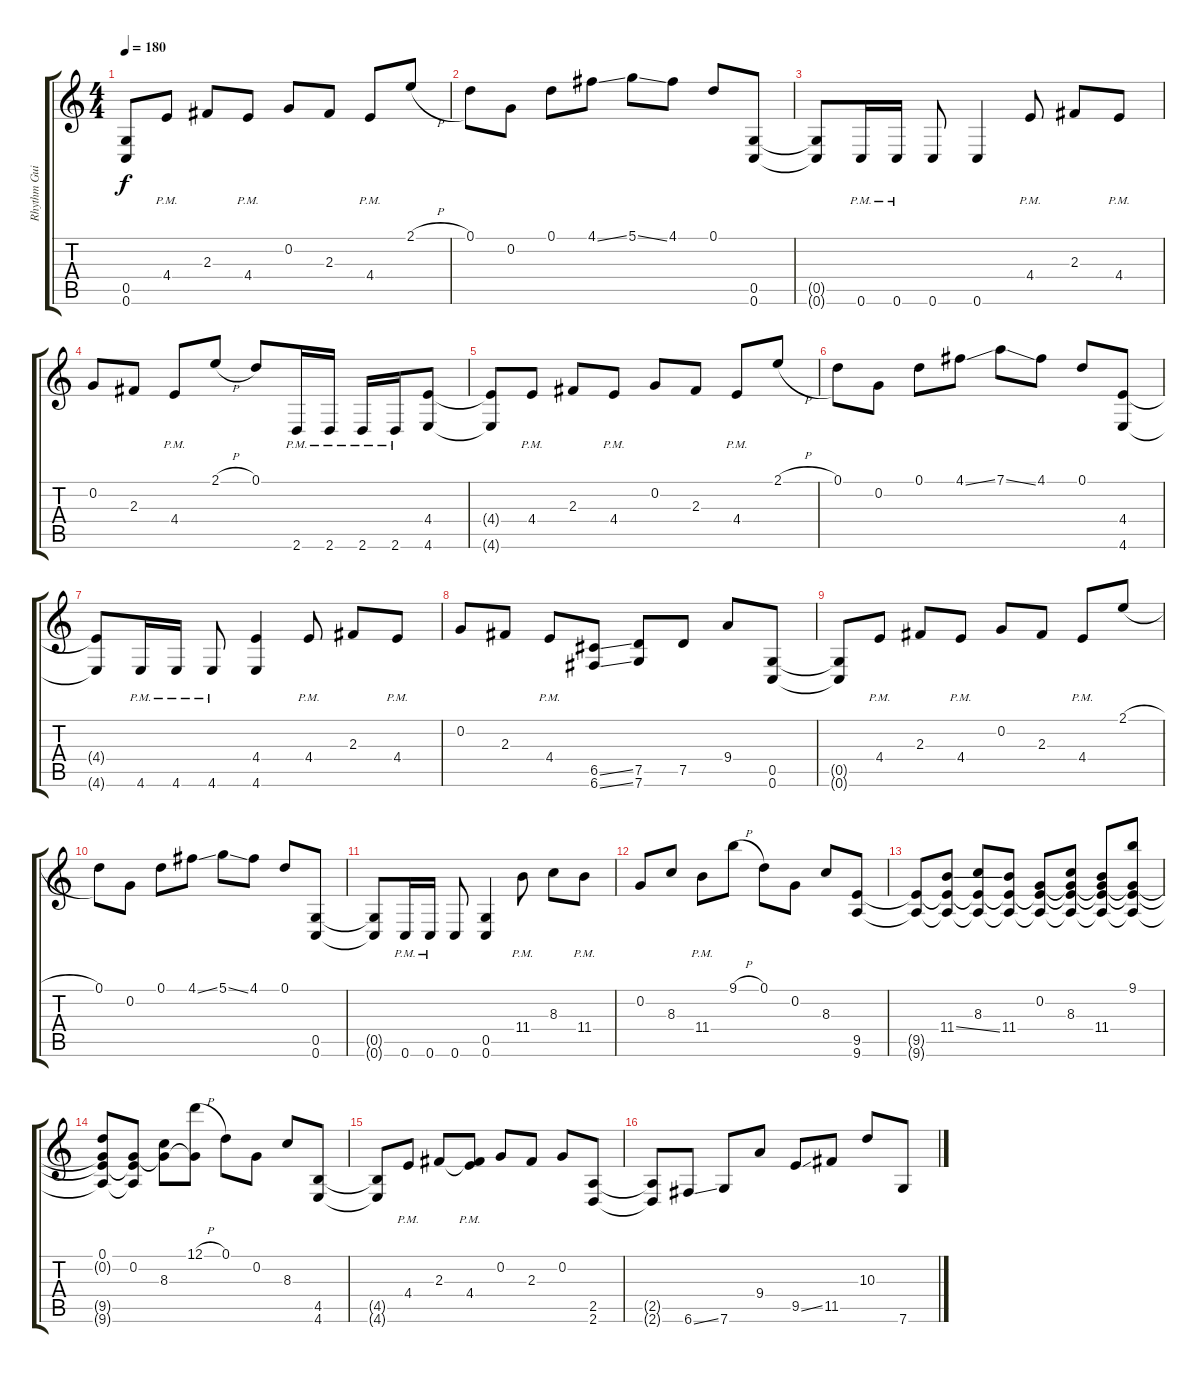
\track ("Rhythm Guitar" "Rhythm Gui") {instrument overdrivenguitar}
\staff {score tabs}
\tuning (D4 G3 E3 C3 G2 C2) {hide}
\ts (4 4)
\tempo 180
\clef g2
\ks c
(0.5{t} 0.6{t}).8{dy f} 4.4{pm}.8 2.3.8 4.4{pm}.8 0.2.8 2.3.8 4.4{pm}.8 2.1{h}.8 |
0.1.8 0.2.8 0.1.8 4.1{ss}.8 5.1{ss}.8 4.1.8 0.1.8 (0.5 0.6).8 |
(0.5{t} 0.6{t}).8 0.6{pm}.16 0.6{pm}.16 0.6.8 0.6.4 4.4{pm}.8 2.3.8 4.4{pm}.8 |
0.2.8 2.3.8 4.4{pm}.8 2.1{h}.8 0.1.8 2.6{pm}.16 2.6{pm}.16 2.6{pm}.16 2.6{pm}.16 (4.4 4.6).8 |
(4.4{t} 4.6{t}).8 4.4{pm}.8 2.3.8 4.4{pm}.8 0.2.8 2.3.8 4.4{pm}.8 2.1{h}.8 |
0.1.8 0.2.8 0.1.8 4.1{ss}.8 7.1{ss}.8 4.1.8 0.1.8 (4.4 4.6).8 |
(4.4{t} 4.6{t}).8 4.6{pm}.16 4.6{pm}.16 4.6{pm}.8 (4.4 4.6).4 4.4{pm}.8 2.3.8 4.4{pm}.8 |
0.2.8 2.3.8 4.4{pm}.8 (6.5{ss} 6.6{ss}).8 (7.5 7.6).8 7.5.8 9.4.8 (0.5 0.6).8 |
(0.5{t} 0.6{t}).8 4.4{pm}.8 2.3.8 4.4{pm}.8 0.2.8 2.3.8 4.4{pm}.8 2.1{h}.8 |
0.1.8 0.2.8 0.1.8 4.1{ss}.8 5.1{ss}.8 4.1.8 0.1.8 (0.5 0.6).8 |
(0.5{t} 0.6{t}).8 0.6{pm}.16 0.6{pm}.16 0.6.8 (0.5 0.6).4 11.4{pm}.8 8.3.8 11.4{pm}.8 |
0.2.8 8.3.8 11.4{pm}.8 9.1{h}.8 0.1.8 0.2.8 8.3.8 (9.5 9.6).8 |
(9.5{t} 9.6{t}).8 (11.4{ss} 9.5{t} 9.6{t}).8 (8.3 9.5{t} 9.6{t}).8 (11.4 9.5{t} 9.6{t}).8 (0.2 9.5{t} 9.6{t}).8 (0.2{t} 8.3 9.5{t} 9.6{t}).8 (0.2{t} 11.4 9.5{t} 9.6{t}).8 (9.1 0.2{t} 9.5{t} 9.6{t}).8 |
(0.1 0.2{t} 9.5{t} 9.6{t}).8 (0.2 9.5{t} 9.6{t}).8 (0.2{t} 8.3).8 (12.1{h} 0.2{t}).8 0.1.8 0.2.8 8.3.8 (4.5 4.6).8 |
(4.5{t} 4.6{t}).8 4.4{pm}.8 2.3.8 (2.3{t} 4.4{pm}).8 0.2.8 2.3.8 0.2.8 (2.5 2.6).8 |
(2.5{t} 2.6{t}).8 6.6{ss}.8 7.6.8 9.4.8 9.5{ss}.8 11.5.8 10.3.8 7.6{ss}.8
